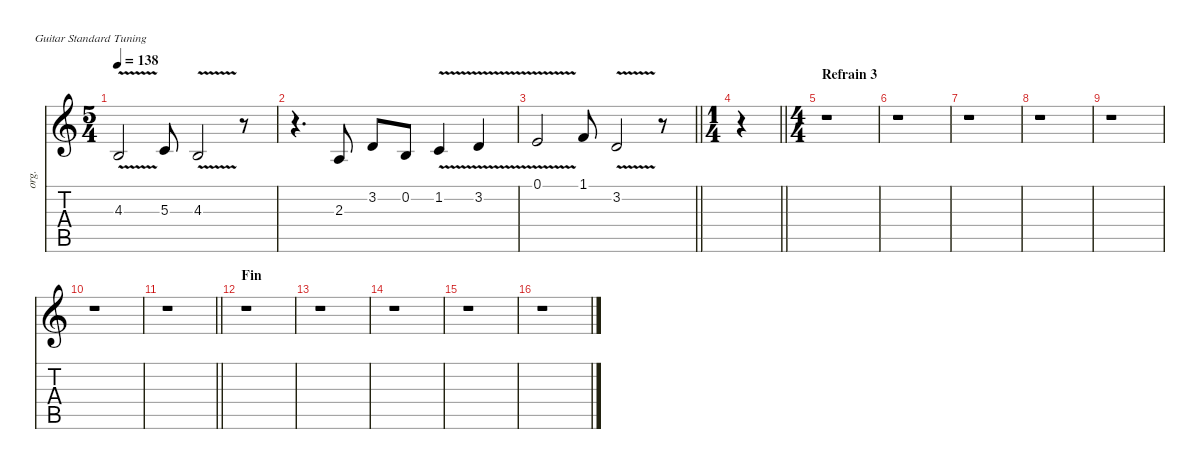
\defaultSystemsLayout 4
\hideDynamics
\bracketExtendMode nobrackets
\track ("Chant" "org.") {mute instrument drawbarorgan}
\staff {score tabs}
\tuning (E4 B3 G3 D3 A2 E2)
\voice
\ts (5 4)
\tempo 138
\clef g2
\ks aminor
4.3{v}.2{dy f beam Up} 5.3.8{beam Up} 4.3{v}.2{beam Up} r.8{beam Down} |
r.4{d beam Down} 2.3.8{beam Up} 3.2.8{beam Up} 0.2.8{beam Up} 1.2{v}.4{beam Up} 3.2{v}.4{beam Up} |
\barLineRight lightlight
0.1{v}.2{beam Up} 1.1.8{beam Up} 3.2{v}.2{beam Up} r.8{beam Down} |
\ts (1 4)
\beaming (8 2)
\barLineRight lightlight
r.4{beam Up} |
\ts (4 4)
\beaming (8 2 2 2 2)
\section ("" "Refrain 3")
r.1{beam Down} |
r.1{beam Down} |
r.1{beam Down} |
r.1{beam Down} |
r.1{beam Down} |
r.1{beam Down} |
\barLineRight lightlight
r.1{beam Down} |
\section ("" "Fin")
r.1{beam Down} |
r.1{beam Down} |
r.1{beam Down} |
r.1{beam Down} |
r.1{beam Down}
\voice
\clef g2
\ottava regular
\simile none
\ks aminor
|
|
\barLineRight lightlight
|
\barLineRight lightlight
r.4{dy mf beam Down} |
|
|
|
|
|
|
\barLineRight lightlight
|
|
|
|
|
